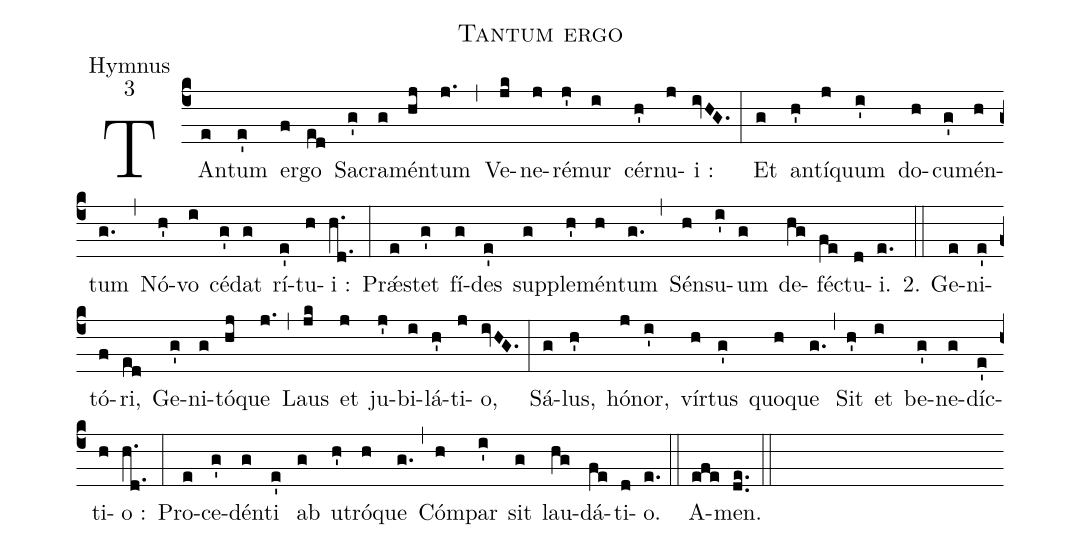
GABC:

name: Tantum ergo;
office-part: Hymnus;
mode: 3;
%%
(c4)TAn(e)tum(e') er(f)go(ed) Sa(g')cra(g)mén(hj)tum(j.) (,)
Ve(jk)ne(j)ré(j')mur(i) cér(h')nu(j)i :(ivHG.) (:)
Et(g) an(h')tí(j)quum(i') do(h)cu(g')mén(h)tum(g.) (,)
Nó(h')vo(i) cé(g')dat(g) rí(e')tu(h)i :(h.d.) (:)
Prǽs(e)tet(g') fí(g)des(e') sup(g)ple(h')mén(h)tum(g.) (,)
Sén(h)su(i')um(g) de(hg)féc(fe)tu(d)i.(e.) (::)
2. Ge(e)ni(e')tó(f)ri,(ed) Ge(g')ni(g)tó(hj)que(j.) (,)
Laus(jk) et(j) ju(j')bi(i)lá(h')ti(j)o,(ivHG.) (:)
Sá(g)lus,(h') hó(j)nor,(i') vír(h)tus(g') quo(h)que(g.) (,)
Sit(h') et(i) be(g')ne(g)díc(e')ti(h)o :(h.d.) (:)
Pro(e)ce(g')dén(g)ti(e') ab(g) u(h')tró(h)que(g.) (,)
Cóm(h)par(i') sit(g) lau(hg)dá(fe)ti(d)o.(e.) (::)
A(efe)men.(de..) (::)
